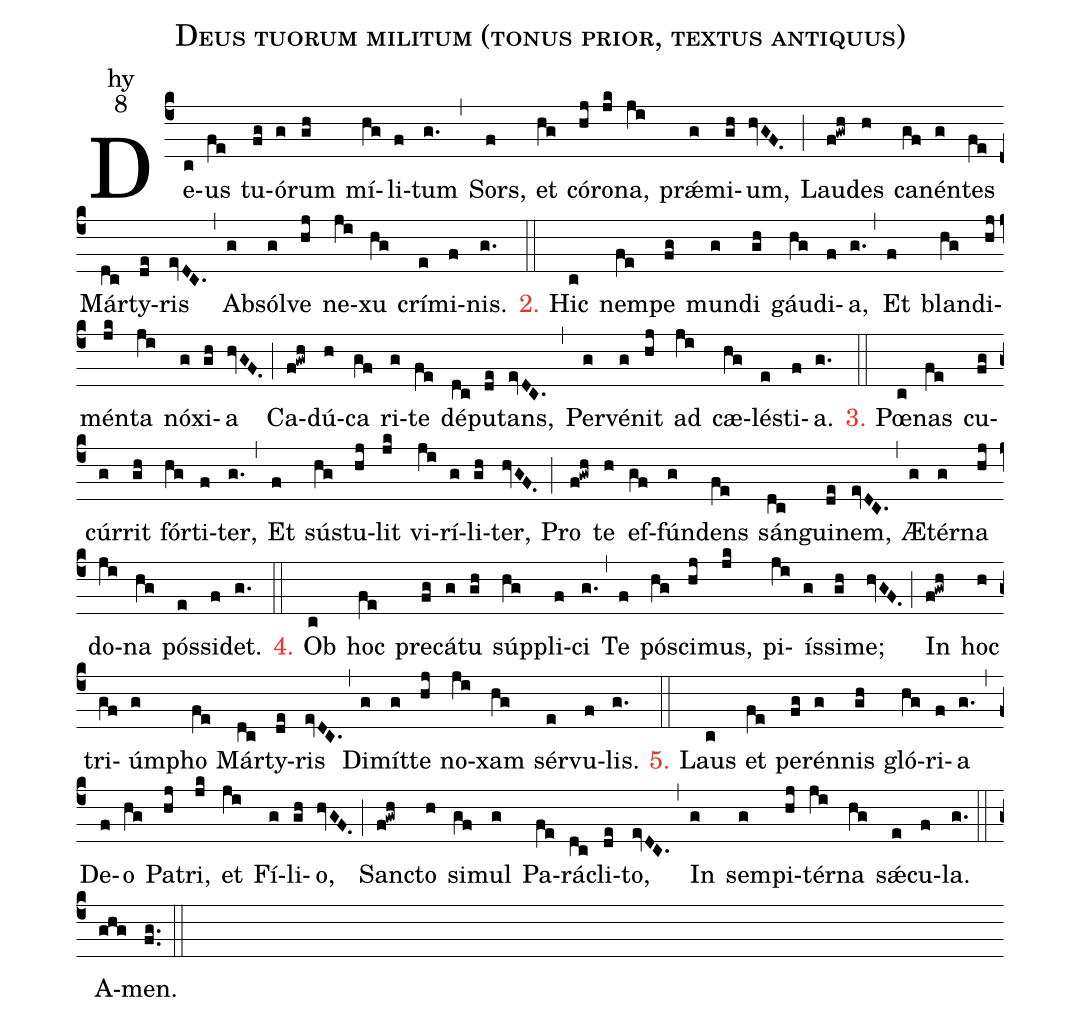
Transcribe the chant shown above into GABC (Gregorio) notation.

name:Deus tuorum militum (tonus prior, textus antiquus);
office-part:hy;
mode:8;
%%
(c4) De(c)us(fe) tu(fg)ó(g)rum(gh) mí(hg)li(f)tum(g.) (,)
Sors,(f) et(hg) có(hj)ro(jk)na,(ji) prǽ(g)mi(gh)um,(hvGF.) (;)
Lau(f!gwh)des(h) ca(gf)nén(g)tes(fe) Már(dc)ty(de)ris(evDC.) (,)
Ab(g)sól(g)ve(hj) ne(ji)xu(hg) crí(e)mi(f)nis.(g.) (::)

<c>2.</c> Hic(c) nem(fe)pe(fg) mun(g)di(gh) gáu(hg)di(f)a,(g.) (,)
Et(f) blan(hg)di(hj)mén(jk)ta(ji) nó(g)xi(gh)a(hvGF.) (;)
Ca(f!gwh)dú(h)ca(gf) ri(g)te(fe) dé(dc)pu(de)tans,(evDC.) (,)
Per(g)vé(g)nit(hj) ad(ji) cæ(hg)lé(e)sti(f)a.(g.) (::)

<c>3.</c> Pœ(c)nas(fe) cu(fg)cúr(g)rit(gh) fór(hg)ti(f)ter,(g.) (,)
Et(f) sú(hg)stu(hj)lit(jk) vi(ji)rí(g)li(gh)ter,(hvGF.) (;)
Pro(f!gwh) te(h) ef(gf)fún(g)dens(fe) sán(dc)gui(de)nem,(evDC.) (,)
Æ(g)tér(g)na(hj) do(ji)na(hg) pós(e)si(f)det.(g.) (::)

<c>4.</c> Ob(c) hoc(fe) pre(fg)cá(g)tu(gh) súp(hg)pli(f)ci(g.) (,)
Te(f) pó(hg)sci(hj)mus,(jk) pi(ji)ís(g)si(gh)me;(hvGF.) (;)
In(f!gwh) hoc(h) tri(gf)úm(g)pho(fe) Már(dc)ty(de)ris(evDC.) (,)
Di(g)mít(g)te(hj) no(ji)xam(hg) sér(e)vu(f)lis.(g.) (::)

<c>5.</c> Laus(c) et(fe) pe(fg)rén(g)nis(gh) gló(hg)ri(f)a(g.) (,)
De(f)o(hg) Pa(hj)tri,(jk) et(ji) Fí(g)li(gh)o,(hvGF.) (;)
San(f!gwh)cto(h) si(gf)mul(g) Pa(fe)rá(dc)cli(de)to,(evDC.) (,)
In(g) sem(g)pi(hj)tér(ji)na(hg) sǽ(e)cu(f)la.(g.) (::)
A(ghg)men.(fg..) (::)
